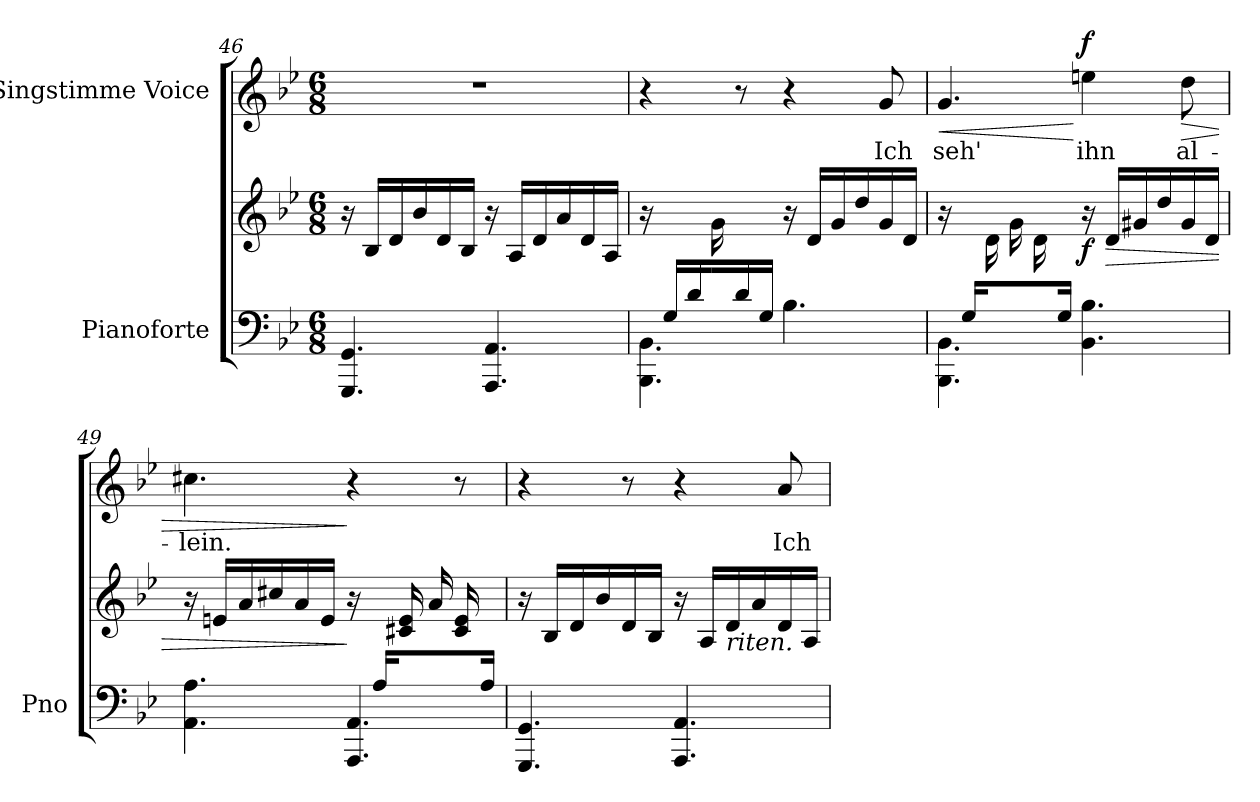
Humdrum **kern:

**kern	**kern	**dynam	**kern	**text	**dynam
*part2	*part2	*part2	*part1	*part1	*part1
*staff3	*staff2	*staff2/3	*staff1	*staff1	*staff1
*I"Pianoforte	*	*	*I"Singstimme Voice	*	*
*I'Pno	*	*	*	*	*
*clefF4	*clefG2	*	*clefG2	*	*
*k[b-e-]	*k[b-e-]	*	*k[b-e-]	*	*
*M6/8	*M6/8	*	*M6/8	*	*
=46	=46	=46	=46	=46	=46
4.GGG/ 4.GG/	16r	.	2.r	.	.
.	16B-/LL	.	.	.	.
.	16d/	.	.	.	.
.	16b-/	.	.	.	.
.	16d/	.	.	.	.
.	16B-/JJ	.	.	.	.
4.AAA/ 4.AA/	16r	.	.	.	.
.	16A/LL	.	.	.	.
.	16d/	.	.	.	.
.	16a/	.	.	.	.
.	16d/	.	.	.	.
.	16A/JJ	.	.	.	.
!!LO:LB:g=z
=47	=47	=47	=47	=47	=47
*^	*	*	*	*	*
16ryy	4.BBB-\ 4.BB-\	16r	.	4r	.	.
16G/LL	.	8ryy	.	.	.	.
16d/	.	.	.	.	.	.
16ryy	.	16g\	.	.	.	.
16d/	.	8ryy	.	8r	.	.
16G/JJ	.	.	.	.	.	.
4.ryy	4.B-\	16r	.	4r	.	.
.	.	16d/LL	.	.	.	.
.	.	16g/	.	.	.	.
.	.	16dd/	.	.	.	.
!	!	!	!	!	!LO:LY:b	!
.	.	16g/	.	8g/	Ich	.
.	.	16d/JJ	.	.	.	.
!!LO:LB:g=z
=48	=48	=48	=48	=48	=48	=48
!	!	!	!	!	!LO:LY:b	!LO:HP:b
16ryy	4.BBB-\ 4.BB-\	16r	.	4.g/	seh'	<
16G/LL	.	16ryy	.	.	.	.
8.ryy	.	16d\	.	.	.	.
.	.	16g\	.	.	.	.
.	.	16d\	.	.	.	.
16G/JJ	.	16ryy	.	.	.	.
!	!	!	!LO:DY:b	!	!LO:LY:b	!LO:DY:n=1:a
4.ryy	4.BB-\ 4.B-\	16r	f	4een\	ihn	[ f
!	!	!	!LO:HP:b	!	!	!
.	.	16d/LL	>	.	.	.
.	.	16g#X/	.	.	.	.
.	.	16dd/	.	.	.	.
!	!	!	!	!	!LO:LY:b	!LO:HP:b
.	.	16g#/	.	8dd\	al-	>
.	.	16d/JJ	.	.	.	.
=49	=49	=49	=49	=49	=49	=49
!	!	!	!	!	!LO:LY:b	!
4..ryy	4.AA\ 4.A\	16r	.	4.cc#X\	-lein.	.
.	.	16en/LL	.	.	.	.
.	.	16a/	.	.	.	.
.	.	16cc#X/	.	.	.	.
.	.	16a/	.	.	.	.
.	.	16e/JJ	.	.	.	.
.	4.AAA/ 4.AA/	16r	]	4r	.	]
16A/LL	.	16ryy	.	.	.	.
8.ryy	.	16c#i/ 16e/	.	.	.	.
.	.	16a/	.	.	.	.
.	.	16c#/ 16e/	.	8r	.	.
16A/JJ	.	16ryy	.	.	.	.
*v	*v	*	*	*	*	*
!!LO:LB:g=z
=50	=50	=50	=50	=50	=50
4.GGG/ 4.GG/	16r	.	4r	.	.
.	16B-/LL	.	.	.	.
.	16d/	.	.	.	.
.	16b-/	.	.	.	.
.	16d/	.	8r	.	.
.	16B-/JJ	.	.	.	.
4.AAA/ 4.AA/	16r	.	4r	.	.
.	16A/LL	.	.	.	.
!	!LO:TX:b:i:t=riten.	!	!	!	!
.	16d/	.	.	.	.
.	16a/	.	.	.	.
!	!	!	!	!LO:LY:b	!
.	16d/	.	8a/	Ich	.
.	16A/JJ	.	.	.	.
=	=	=	=	=	=
*-	*-	*-	*-	*-	*-
